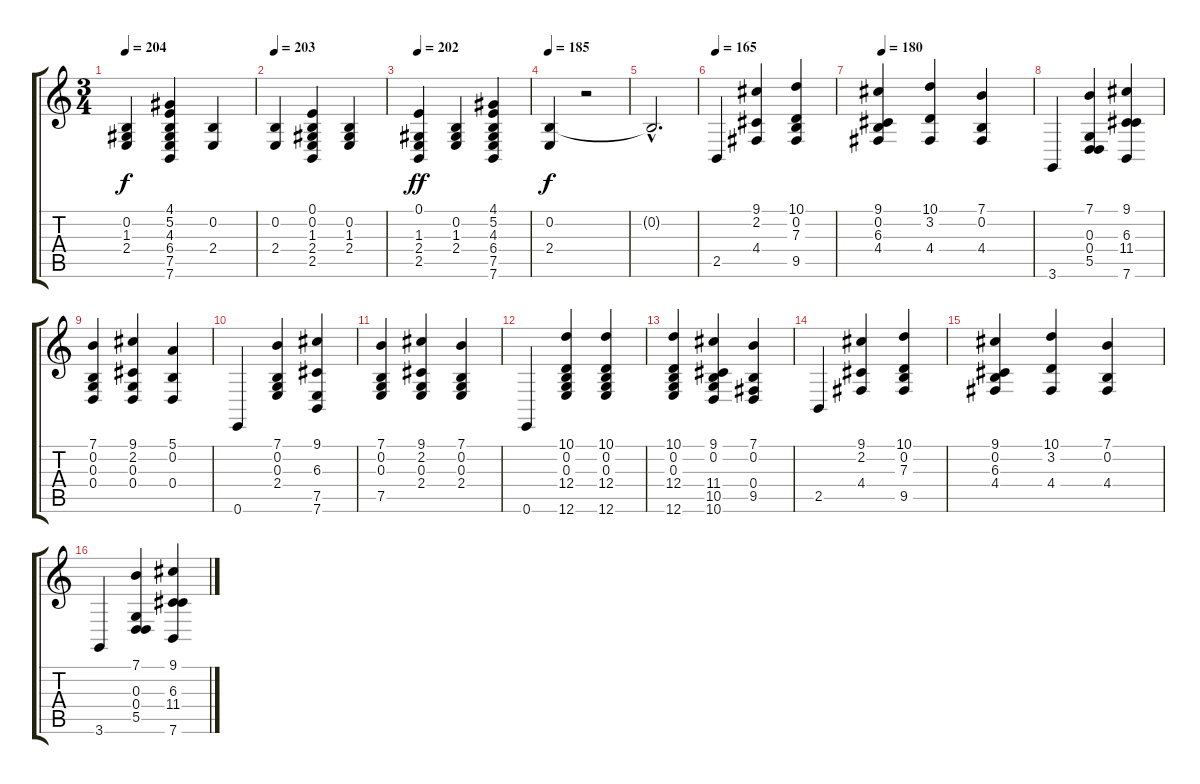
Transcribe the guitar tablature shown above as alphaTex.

\track "" {instrument acousticgrandpiano}
\staff {score tabs}
\tuning (E4 B3 G3 D3 A2 E2) {hide}
\ts (3 4)
\tempo 204
\clef g2
\ks c
(0.2 1.3 2.4).4{dy f} (4.1 5.2 4.3 6.4 7.5 7.6).4 (0.2 2.4).4 |
\tempo 203
(0.2 2.4).4 (0.1 0.2 1.3 2.4 2.5).4 (0.2 1.3 2.4).4 |
\tempo 202
(0.1 1.3 2.4 2.5).4{dy ff} (0.2 1.3 2.4).4 (4.1 5.2 4.3 6.4 7.5 7.6).4 |
\tempo 185
(0.2 2.4).4{dy f} r.2 |
0.2{hac t}.2{d} |
\tempo 46
\tempo 165
2.5.4 (9.1 2.2 4.4).4 (10.1 0.2 7.3 9.5).4 |
\tempo 180
(9.1 0.2 6.3 4.4).4 (10.1 3.2 4.4).4 (7.1 0.2 4.4).4 |
3.6.4 (7.1 0.3 0.4 5.5).4 (9.1 6.3 11.4 7.6).4 |
(7.1 0.2 0.3 0.4).4 (9.1 2.2 0.3 0.4).4 (5.1 0.2 0.4).4 |
0.6.4 (7.1 0.2 0.3 2.4).4 (9.1 6.3 7.5 7.6).4 |
(7.1 0.2 0.3 7.5).4 (9.1 2.2 0.3 2.4).4 (7.1 0.2 0.3 2.4).4 |
0.6.4 (10.1 0.2 0.3 12.4 12.6).4 (10.1 0.2 0.3 12.4 12.6).4 |
(10.1 0.2 0.3 12.4 12.6).4 (9.1 0.2 11.4 10.5 10.6).4 (7.1 0.2 0.4 9.5).4 |
2.5.4 (9.1 2.2 4.4).4 (10.1 0.2 7.3 9.5).4 |
(9.1 0.2 6.3 4.4).4 (10.1 3.2 4.4).4 (7.1 0.2 4.4).4 |
3.6.4 (7.1 0.3 0.4 5.5).4 (9.1 6.3 11.4 7.6).4
